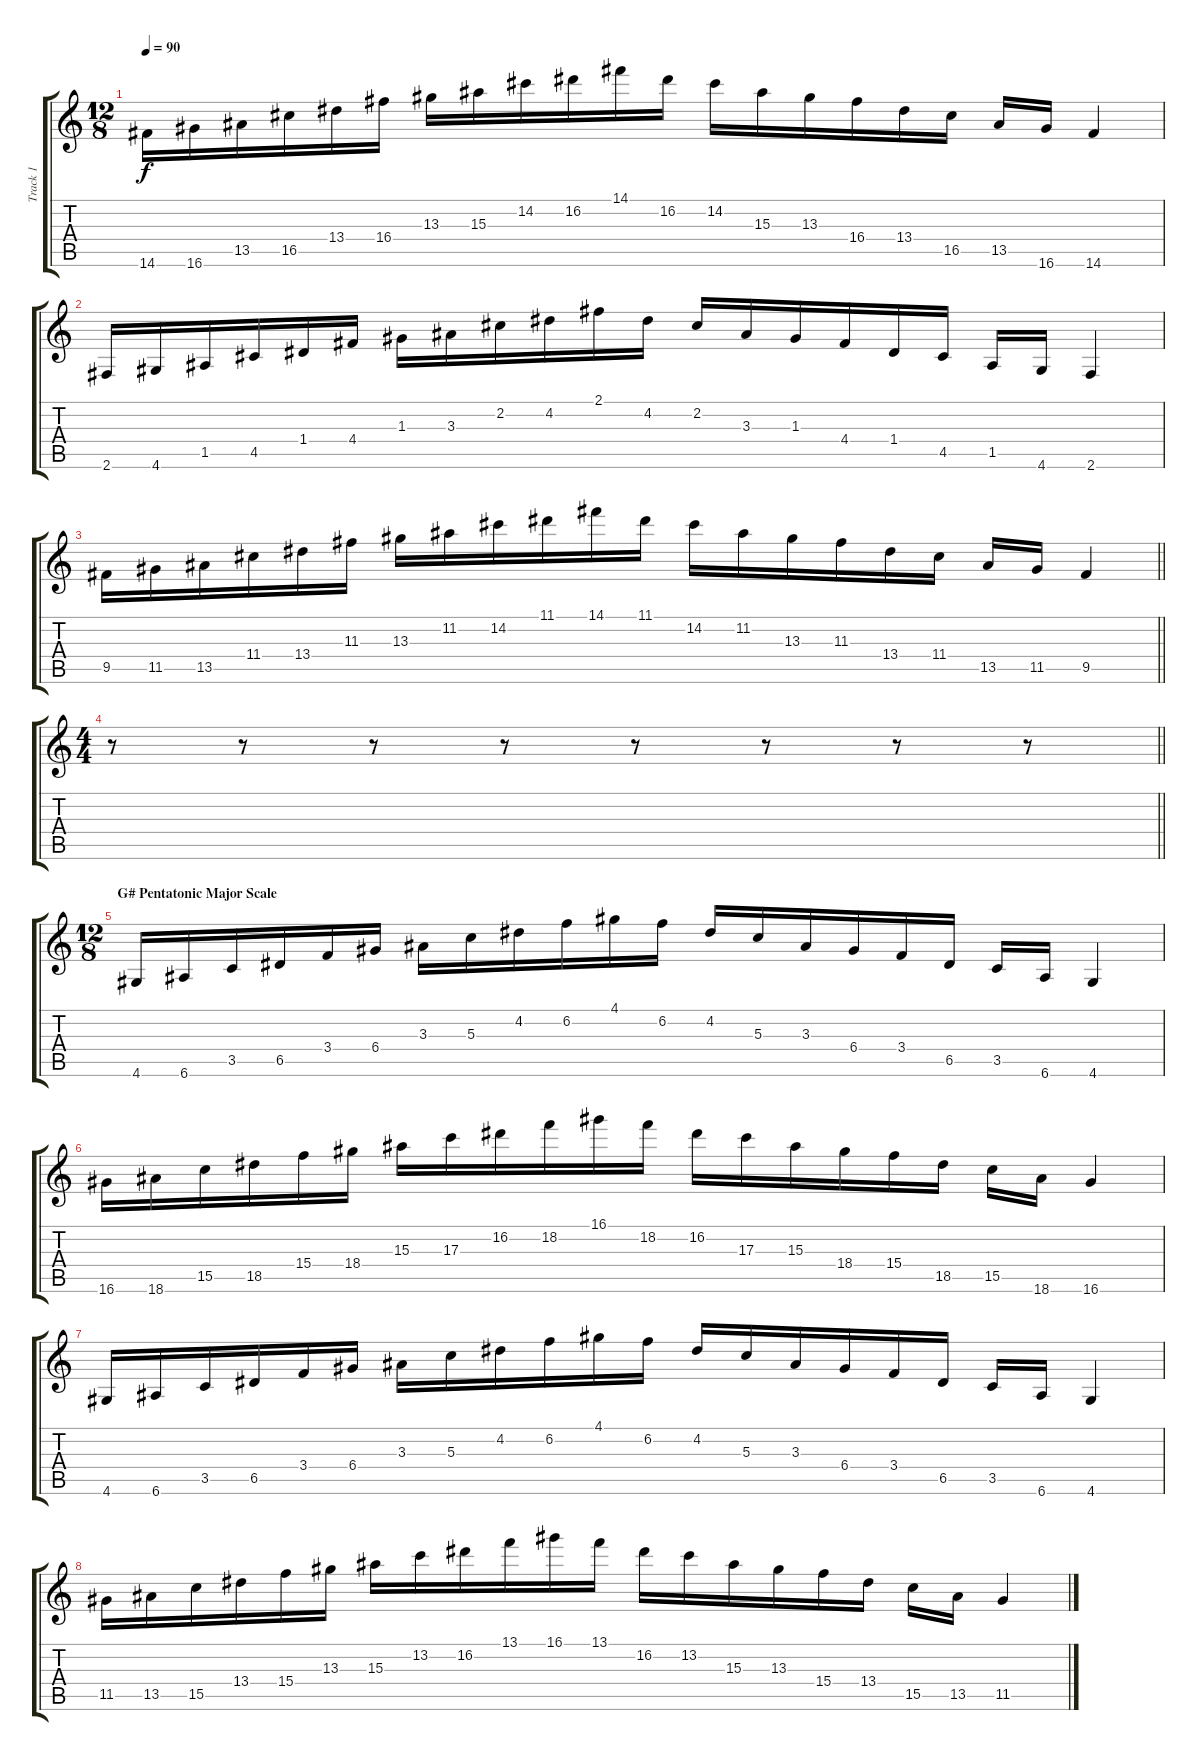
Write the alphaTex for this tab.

\track ("Track 1" "Track 1") {instrument overdrivenguitar}
\staff {score tabs}
\tuning (E4 B3 G3 D3 A2 E2) {hide}
\ts (12 8)
\tempo 90
\clef g2
\ks c
14.6.16{dy f} 16.6.16 13.5.16 16.5.16 13.4.16 16.4.16 13.3.16 15.3.16 14.2.16 16.2.16 14.1.16 16.2.16 14.2.16 15.3.16 13.3.16 16.4.16 13.4.16 16.5.16 13.5.16 16.6.16 14.6.4 |
2.6.16 4.6.16 1.5.16 4.5.16 1.4.16 4.4.16 1.3.16 3.3.16 2.2.16 4.2.16 2.1.16 4.2.16 2.2.16 3.3.16 1.3.16 4.4.16 1.4.16 4.5.16 1.5.16 4.6.16 2.6.4 |
\barLineRight lightlight
9.5.16 11.5.16 13.5.16 11.4.16 13.4.16 11.3.16 13.3.16 11.2.16 14.2.16 11.1.16 14.1.16 11.1.16 14.2.16 11.2.16 13.3.16 11.3.16 13.4.16 11.4.16 13.5.16 11.5.16 9.5.4 |
\ts (4 4)
\barLineRight lightlight
r.8 r.8 r.8 r.8 r.8 r.8 r.8 r.8 |
\ts (12 8)
\section ("" "G# Pentatonic Major Scale")
4.6.16 6.6.16 3.5.16 6.5.16 3.4.16 6.4.16 3.3.16 5.3.16 4.2.16 6.2.16 4.1.16 6.2.16 4.2.16 5.3.16 3.3.16 6.4.16 3.4.16 6.5.16 3.5.16 6.6.16 4.6.4 |
16.6.16 18.6.16 15.5.16 18.5.16 15.4.16 18.4.16 15.3.16 17.3.16 16.2.16 18.2.16 16.1.16 18.2.16 16.2.16 17.3.16 15.3.16 18.4.16 15.4.16 18.5.16 15.5.16 18.6.16 16.6.4 |
4.6.16 6.6.16 3.5.16 6.5.16 3.4.16 6.4.16 3.3.16 5.3.16 4.2.16 6.2.16 4.1.16 6.2.16 4.2.16 5.3.16 3.3.16 6.4.16 3.4.16 6.5.16 3.5.16 6.6.16 4.6.4 |
11.5.16 13.5.16 15.5.16 13.4.16 15.4.16 13.3.16 15.3.16 13.2.16 16.2.16 13.1.16 16.1.16 13.1.16 16.2.16 13.2.16 15.3.16 13.3.16 15.4.16 13.4.16 15.5.16 13.5.16 11.5.4
